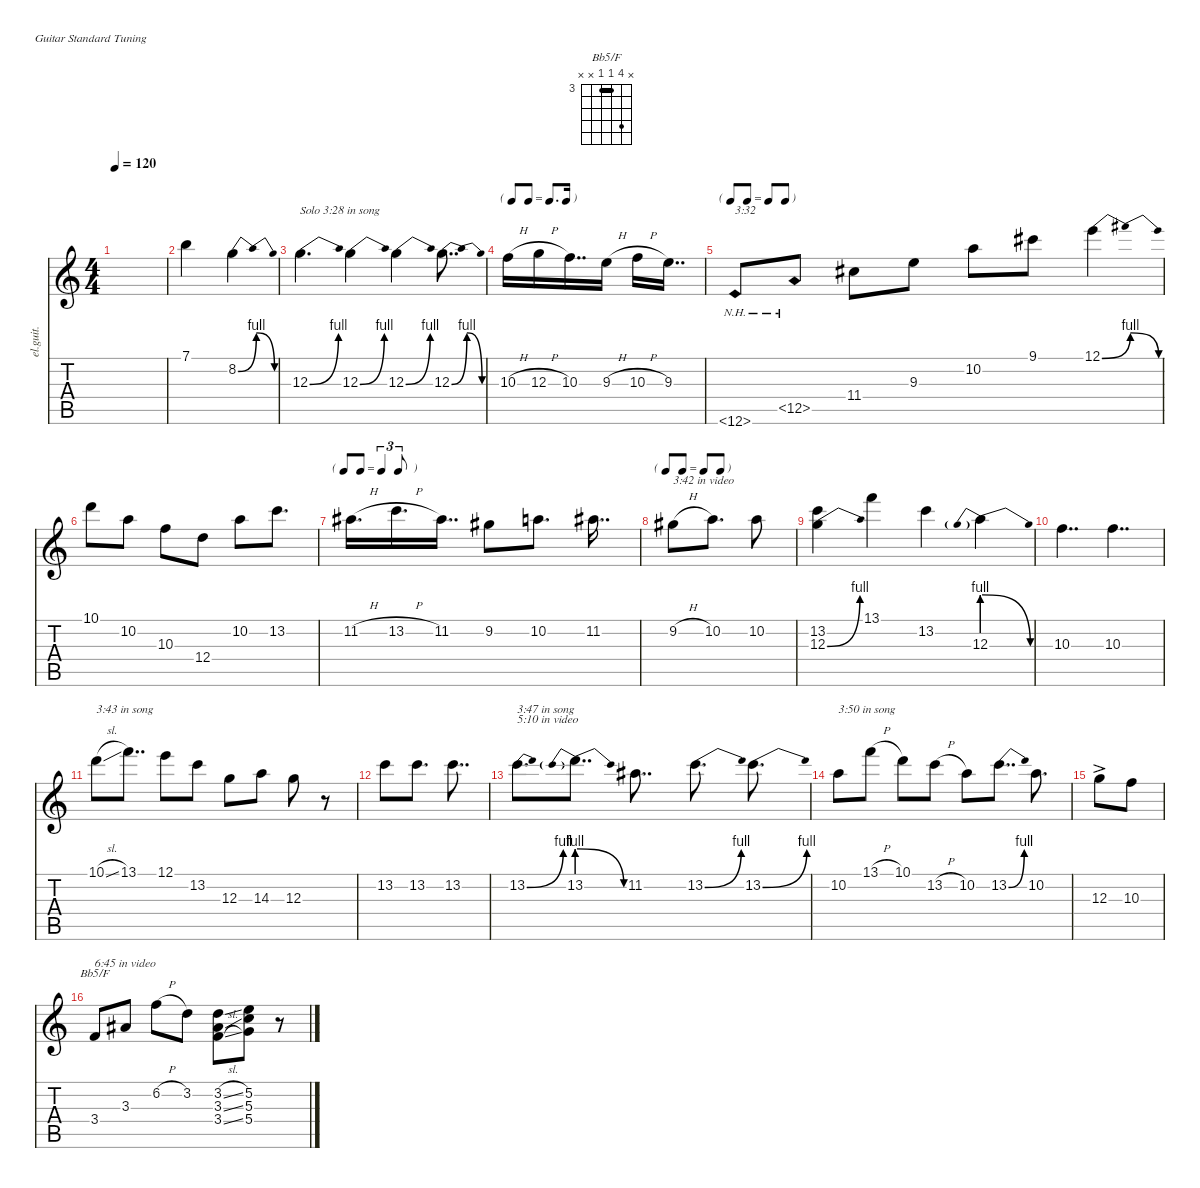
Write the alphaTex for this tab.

\defaultSystemsLayout 4
\hideDynamics
\bracketExtendMode nobrackets
\track ("Lead" "el.guit.") {instrument electricguitarclean}
\staff {score tabs}
\tuning (E4 B3 G3 D3 A2 E2)
\chord ("Bb5/F" x 6 3 3 x x) {firstfret 3 showfingering false barre 3}
\ts (4 4)
\tempo 120
\clef g2
\ks c
|
7.1.4{beam Down} 8.2{be (bendrelease 0 0 0.6 4 6.6 4 21 0)}.4{beam Down} |
12.3{be (bend 0 0 15 4)}.4{d txt "Solo 3:28 in song" beam Down} 12.3{be (bend 0 0 15 4)}.4{beam Down} 12.3{be (bend 0 0 15 4)}.4{beam Down} 12.3{be (bendrelease 0 0 10.2 4 20.4 4 30 0)}.8{dd beam Down} |
\tf dotted8th
10.3{h}.16{beam Down} 12.3{h}.16{beam Down} 10.3.16{dd beam Down} 9.3{h}.16{beam Down} 10.3{h}.16{beam Down} 9.3.16{dd beam Down} |
\tf none
12.6{nh}.8{txt "3:32" beam Up} 12.5{nh}.8{beam Up} 11.4{acc #}.8{beam Down} 9.3.8{beam Down} 10.2.8{beam Down} 9.1{acc #}.8{beam Down} 12.1{be (bendrelease 0 0 10.2 4 20.4 4 30 0)}.4{beam Down} |
10.1.8{beam Down} 10.2.8{beam Down} 10.3.8{beam Down} 12.4.8{beam Down} 10.2.8{beam Down} 13.2.8{d beam Down} |
\tf triplet8th
11.2{h acc #}.16{d beam Down} 13.2{h}.16{d beam Down} 11.2{acc #}.16{dd beam Down} 9.2{acc #}.8{beam Down} 10.2.8{d beam Down} 11.2{acc #}.16{dd beam Down} |
\tf none
9.2{h acc #}.8{txt "3:42 in video" beam Down} 10.2.8{d beam Down} 10.2.8{beam Down} |
(13.2 12.3{be (bend 0 0 15 4)}).4{beam Down} 13.1.4{beam Down} 13.2.4{beam Down} 12.3{be (prebendrelease 0 4 15 0)}.4{beam Down} |
10.3.4{dd beam Down} 10.3.4{dd beam Down} |
10.1{sl}.8{txt "3:43 in song" beam Down} 13.1.8{dd beam Down} 12.1.8{beam Down} 13.2.8{beam Down} 12.3.8{beam Down} 14.3.8{beam Down} 12.3.8{beam Down} r.8{beam Down} |
13.2.8{beam Down} 13.2.8{d beam Down} 13.2.8{dd beam Down} |
13.2{be (bend 0 0 15 4)}.8{d txt "3:47 in song\n5:10 in video" beam Down} 13.2{be (prebendrelease 0 4 15 0)}.8{dd beam Down} 11.2{acc #}.8{dd beam Down} 13.2{be (bend 0 0 15 4)}.8{d beam Down} 13.2{be (bend 0 0 15 4)}.8{d beam Down} |
10.2.8{txt "3:50 in song" beam Down} 13.1{h}.8{beam Down} 10.1.8{beam Down} 13.2{h}.8{beam Down} 10.2.8{beam Down} 13.2{be (bend 0 0 15 4)}.8{dd beam Down} 10.2.8{d beam Down} |
12.3{ac}.8{beam Down} 10.3.8{beam Down} |
3.4.8{ch "Bb5/F" txt "6:45 in video" beam Up} 3.3{acc #}.8{beam Up} 6.2{h}.8{beam Down} 3.2.8{beam Down} (3.2{sl} 3.3{sl acc #} 3.4{sl}).8{beam Down} (5.2 5.3 5.4).8{beam Down} r.8{beam Down}
